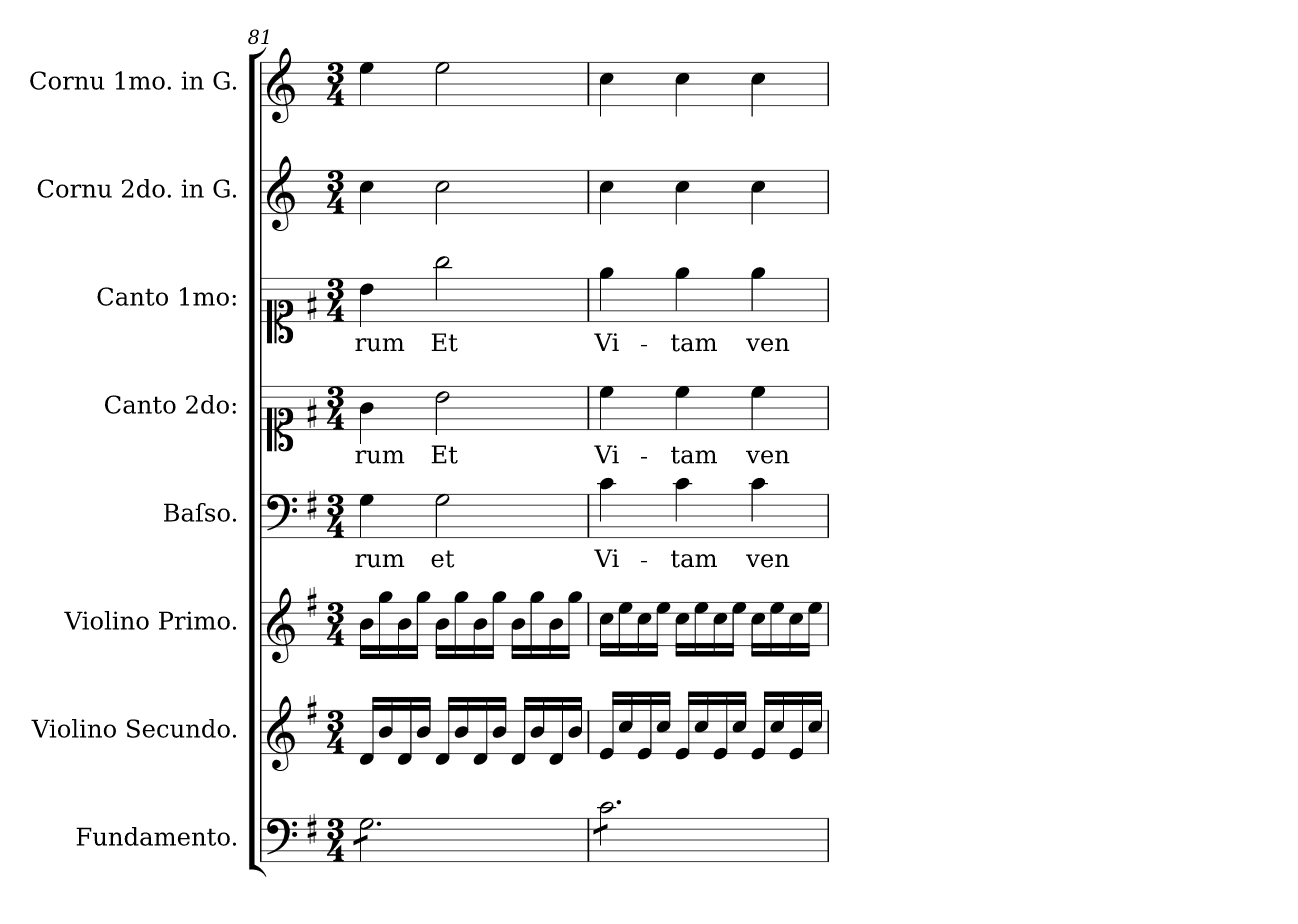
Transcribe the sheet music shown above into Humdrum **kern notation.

**kern	**dynam	**kern	**dynam	**kern	**dynam	**kern	**text	**kern	**text	**kern	**text	**kern	**kern
*part8	*part8	*part7	*part7	*part6	*part6	*part5	*part5	*part4	*part4	*part3	*part3	*part2	*part1
*staff8	*staff8	*staff7	*staff7	*staff6	*staff6	*staff5	*staff5	*staff4	*staff4	*staff3	*staff3	*staff2	*staff1
*I"Fundamento.	*	*I"Violino Secundo.	*	*I"Violino Primo.	*	*I"Baſso.	*	*I"Canto 2do:	*	*I"Canto 1mo:	*	*I"Cornu 2do. in G.	*I"Cornu 1mo. in G.
*	*	*I'vl 2	*	*I'vl 1	*	*I'B	*	*	*	*	*	*I'cor 2 in G	*I'cor 1 in G
*clefF4	*	*clefG2	*	*clefG2	*	*clefF4	*	*clefC1	*	*clefC1	*	*clefG2	*clefG2
*	*	*	*	*	*	*	*	*	*	*	*	*ITrd3c5	*ITrd3c5
*k[f#]	*	*k[f#]	*	*k[f#]	*	*k[f#]	*	*k[f#]	*	*k[f#]	*	*k[f#]	*k[f#]
*G:	*	*G:	*	*G:	*	*G:	*	*G:	*	*G:	*	*G:	*G:
*M3/4	*	*M3/4	*	*M3/4	*	*M3/4	*	*M3/4	*	*M3/4	*	*M3/4	*M3/4
=81	=81	=81	=81	=81	=81	=81	=81	=81	=81	=81	=81	=81	=81
*^	*	*	*	*	*	*	*	*	*	*	*	*	*
*tremolo	*	*	*	*	*	*	*	*	*	*	*	*	*	*
8G\L	4ryy	for	16d/LL	for&colon;	16b\LL	forte	4G\	-rum	4g\	-rum	4b\	-rum	4g\	4b\
.	.	.	16b/	.	16gg\	.	.	.	.	.	.	.	.	.
8G\	.	.	16d/	.	16b\	.	.	.	.	.	.	.	.	.
.	.	.	16b/JJ	.	16gg\JJ	.	.	.	.	.	.	.	.	.
8G\	2ryy	p&colon;	16d/LL	.	16b\LL	.	2G\	et	2b\	Et	2gg\	Et	2g\	2b\
.	.	.	16b/	.	16gg\	.	.	.	.	.	.	.	.	.
8G\	.	.	16d/	.	16b\	.	.	.	.	.	.	.	.	.
.	.	.	16b/JJ	.	16gg\JJ	.	.	.	.	.	.	.	.	.
8G\	.	.	16d/LL	.	16b\LL	.	.	.	.	.	.	.	.	.
.	.	.	16b/	.	16gg\	.	.	.	.	.	.	.	.	.
8G\J	.	.	16d/	.	16b\	.	.	.	.	.	.	.	.	.
.	.	.	16b/JJ	.	16gg\JJ	.	.	.	.	.	.	.	.	.
=82	=82	=82	=82	=82	=82	=82	=82	=82	=82	=82	=82	=82	=82	=82
8c\L	4ryy	for	16e/LL	.	16cc\LL	.	4c\	Vi-	4cc\	Vi-	4ee\	Vi-	4g\	4g\
.	.	.	16cc/	.	16ee\	.	.	.	.	.	.	.	.	.
8c\	.	.	16e/	.	16cc\	.	.	.	.	.	.	.	.	.
.	.	.	16cc/JJ	.	16ee\JJ	.	.	.	.	.	.	.	.	.
8c\	2ryy	p&colon;	16e/LL	.	16cc\LL	.	4c\	-tam	4cc\	-tam	4ee\	-tam	4g\	4g\
.	.	.	16cc/	.	16ee\	.	.	.	.	.	.	.	.	.
8c\	.	.	16e/	.	16cc\	.	.	.	.	.	.	.	.	.
.	.	.	16cc/JJ	.	16ee\JJ	.	.	.	.	.	.	.	.	.
8c\	.	.	16e/LL	.	16cc\LL	.	4c\	ven-	4cc\	ven-	4ee\	ven-	4g\	4g\
.	.	.	16cc/	.	16ee\	.	.	.	.	.	.	.	.	.
8c\J	.	.	16e/	.	16cc\	.	.	.	.	.	.	.	.	.
*Xtremolo	*	*	*	*	*	*	*	*	*	*	*	*	*	*
.	.	.	16cc/JJ	.	16ee\JJ	.	.	.	.	.	.	.	.	.
*v	*v	*	*	*	*	*	*	*	*	*	*	*	*	*
=	=	=	=	=	=	=	=	=	=	=	=	=	=
*-	*-	*-	*-	*-	*-	*-	*-	*-	*-	*-	*-	*-	*-
